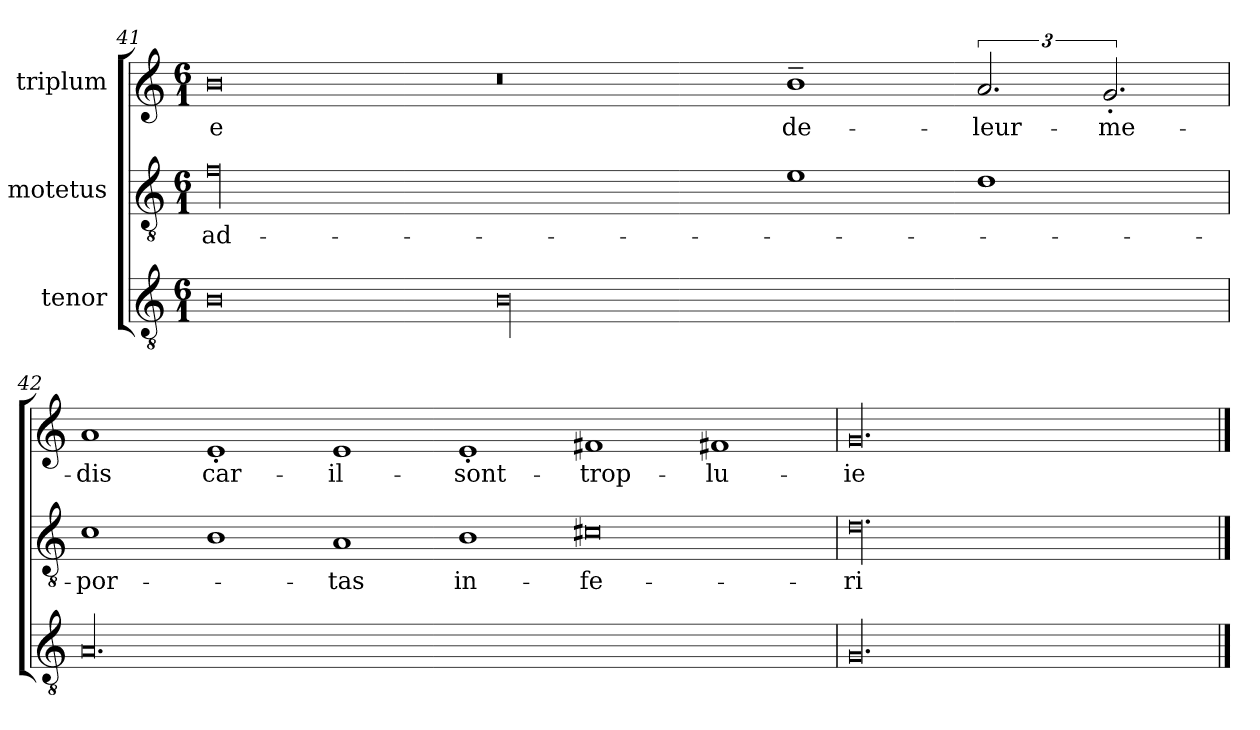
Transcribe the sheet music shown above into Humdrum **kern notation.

**kern	**kern	**text	**kern	**text
*part3	*part2	*part2	*part1	*part1
*staff3	*staff2	*staff2	*staff1	*staff1
*I"tenor	*I"motetus	*	*I"triplum	*
*clefGv2	*clefGv2	*	*clefG2	*
*k[]	*k[]	*	*k[]	*
*C:	*C:	*	*C:	*
*M6/1	*M6/1	*	*M6/1	*
=41	=41	=41	=41	=41
0B\	00f\	ad-	0b\	-e
00B\	.	.	0r	.
.	1e\	.	1b~\	de-
.	1d\	.	3.a/	leur-
.	.	.	3.g'/	me-
=42	=42	=42	=42	=42
00.A/	1c\	por-	1a/	-dis
.	1B\	.	1e'/	car-
.	1A/	-tas	1e/	il-
.	1B\	in-	1e'/	sont-
.	0c#X\	-fe-	1f#X/	trop-
.	.	.	1f#X/	lu-
=43	=43	=43	=43	=43
00.G/	00.d\	-ri	00.g/	-ie
==	==	==	==	==
*-	*-	*-	*-	*-
